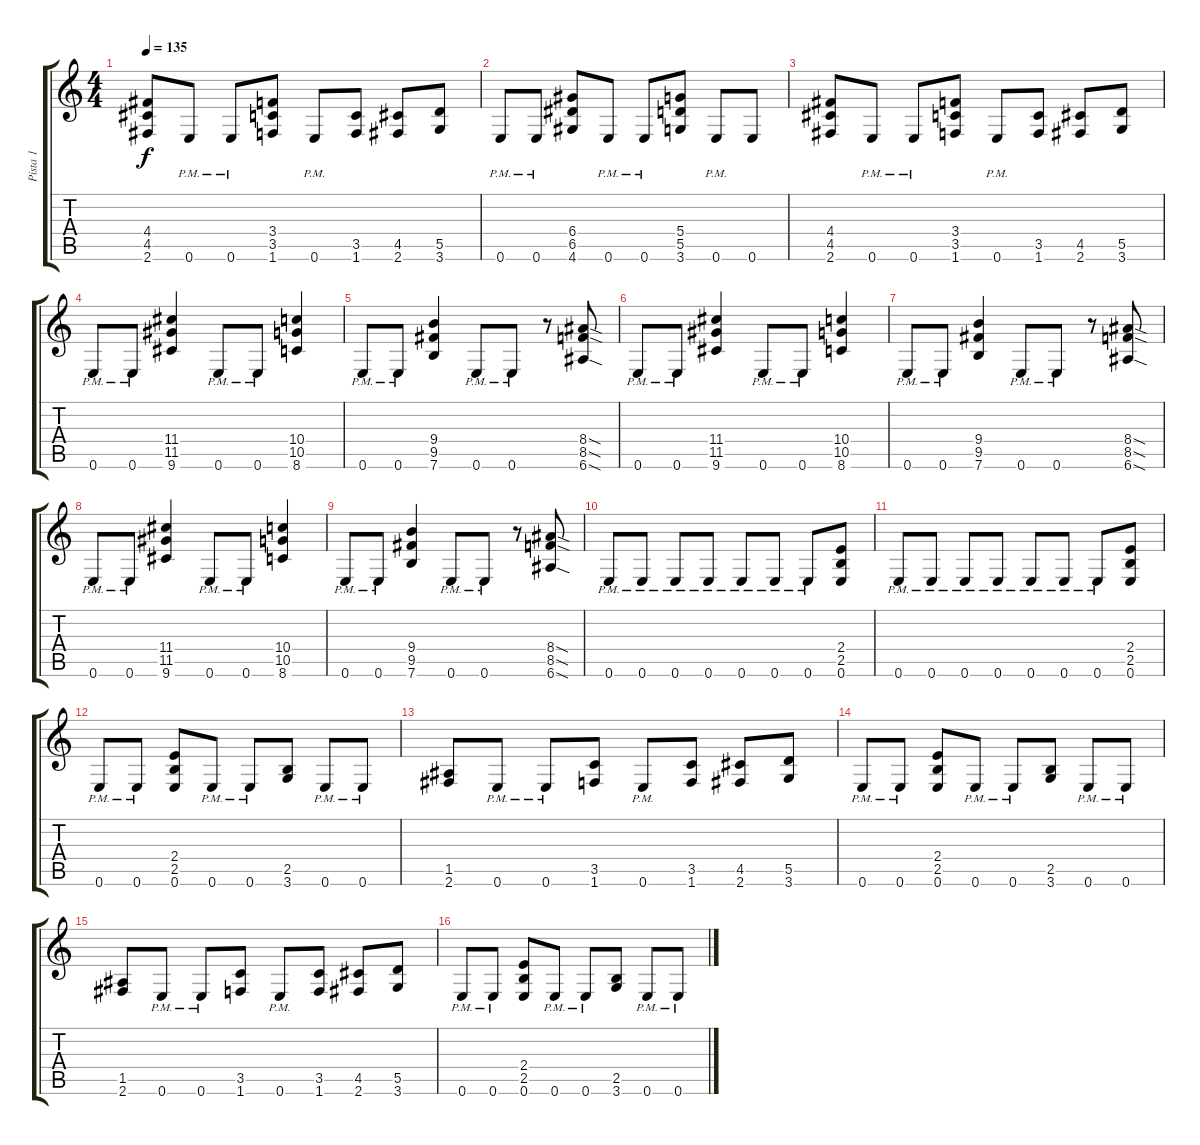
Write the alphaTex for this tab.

\track ("Pista 1" "Pista 1") {instrument distortionguitar}
\staff {score tabs}
\tuning (E4 B3 G3 D3 A2 E2) {hide}
\ts (4 4)
\tempo 135
\clef g2
\ks c
(4.4 4.5 2.6).8{dy f} 0.6{pm}.8 0.6{pm}.8 (3.4 3.5 1.6).8 0.6{pm}.8 (3.5 1.6).8 (4.5 2.6).8 (5.5 3.6).8 |
0.6{pm}.8 0.6{pm}.8 (6.4 6.5 4.6).8 0.6{pm}.8 0.6{pm}.8 (5.4 5.5 3.6).8 0.6{pm}.8 0.6.8 |
(4.4 4.5 2.6).8 0.6{pm}.8 0.6{pm}.8 (3.4 3.5 1.6).8 0.6{pm}.8 (3.5 1.6).8 (4.5 2.6).8 (5.5 3.6).8 |
0.6{pm}.8 0.6{pm}.8 (11.4 11.5 9.6).4 0.6{pm}.8 0.6{pm}.8 (10.4 10.5 8.6).4 |
0.6{pm}.8 0.6{pm}.8 (9.4 9.5 7.6).4 0.6{pm}.8 0.6{pm}.8 r.8 (8.4{sod} 8.5{sod} 6.6{sod}).8 |
0.6{pm}.8 0.6{pm}.8 (11.4 11.5 9.6).4 0.6{pm}.8 0.6{pm}.8 (10.4 10.5 8.6).4 |
0.6{pm}.8 0.6{pm}.8 (9.4 9.5 7.6).4 0.6{pm}.8 0.6{pm}.8 r.8 (8.4{sod} 8.5{sod} 6.6{sod}).8 |
0.6{pm}.8 0.6{pm}.8 (11.4 11.5 9.6).4 0.6{pm}.8 0.6{pm}.8 (10.4 10.5 8.6).4 |
0.6{pm}.8 0.6{pm}.8 (9.4 9.5 7.6).4 0.6{pm}.8 0.6{pm}.8 r.8 (8.4{sod} 8.5{sod} 6.6{sod}).8 |
0.6{pm}.8 0.6{pm}.8 0.6{pm}.8 0.6{pm}.8 0.6{pm}.8 0.6{pm}.8 0.6{pm}.8 (2.4 2.5 0.6).8 |
0.6{pm}.8 0.6{pm}.8 0.6{pm}.8 0.6{pm}.8 0.6{pm}.8 0.6{pm}.8 0.6{pm}.8 (2.4 2.5 0.6).8 |
0.6{pm}.8 0.6{pm}.8 (2.4 2.5 0.6).8 0.6{pm}.8 0.6{pm}.8 (2.5 3.6).8 0.6{pm}.8 0.6{pm}.8 |
(1.5 2.6).8 0.6{pm}.8 0.6{pm}.8 (3.5 1.6).8 0.6{pm}.8 (3.5 1.6).8 (4.5 2.6).8 (5.5 3.6).8 |
0.6{pm}.8 0.6{pm}.8 (2.4 2.5 0.6).8 0.6{pm}.8 0.6{pm}.8 (2.5 3.6).8 0.6{pm}.8 0.6{pm}.8 |
(1.5 2.6).8 0.6{pm}.8 0.6{pm}.8 (3.5 1.6).8 0.6{pm}.8 (3.5 1.6).8 (4.5 2.6).8 (5.5 3.6).8 |
0.6{pm}.8 0.6{pm}.8 (2.4 2.5 0.6).8 0.6{pm}.8 0.6{pm}.8 (2.5 3.6).8 0.6{pm}.8 0.6{pm}.8
